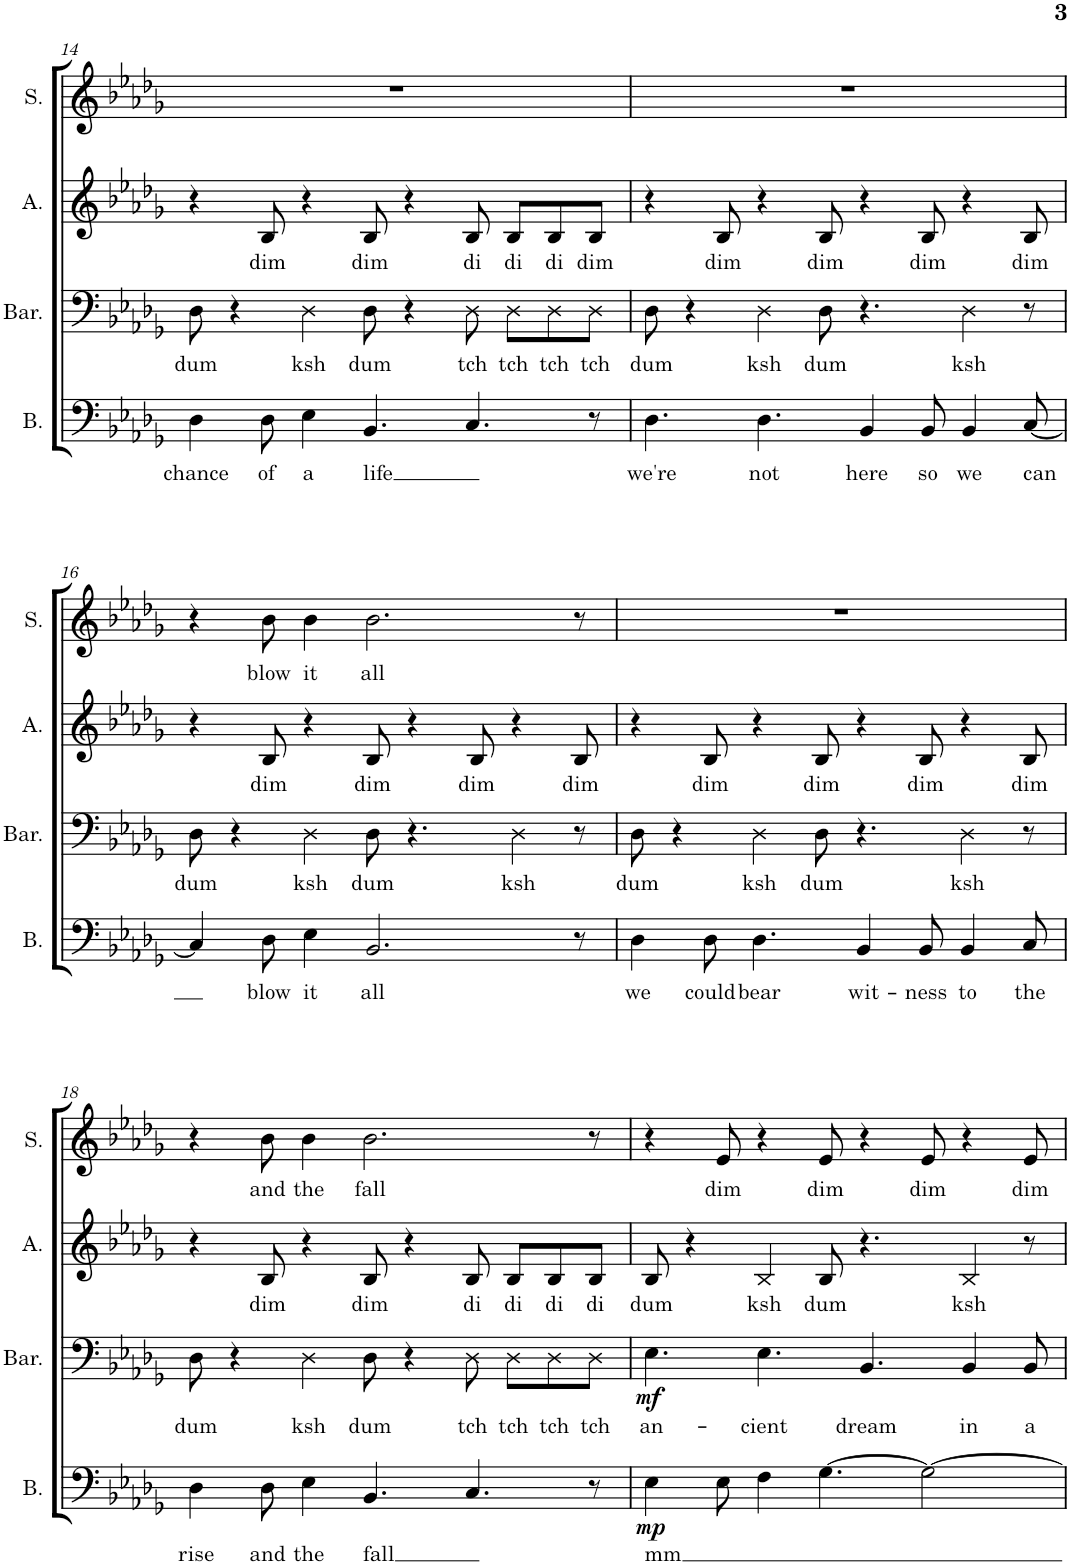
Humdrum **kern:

**kern	**text	**dynam	**kern	**text	**dynam	**kern	**text	**kern	**text
*part4	*part4	*part4	*part3	*part3	*part3	*part2	*part2	*part1	*part1
*staff4	*staff4	*staff4	*staff3	*staff3	*staff3	*staff2	*staff2	*staff1	*staff1
*I"Bass	*	*	*I"Baritone	*	*	*I"Alto	*	*I"Soprano	*
*I'B.	*	*	*I'Bar.	*	*	*I'A.	*	*I'S.	*
!!LO:PB:g=z
*clefF4	*	*	*clefF4	*	*	*clefG2	*	*clefG2	*
*k[b-e-a-d-g-]	*	*	*k[b-e-a-d-g-]	*	*	*k[b-e-a-d-g-]	*	*k[b-e-a-d-g-]	*
*M12/8	*	*	*M12/8	*	*	*M12/8	*	*M12/8	*
=14	=14	=14	=14	=14	=14	=14	=14	=14	=14
!	!LO:LY:b	!	!	!LO:LY:b	!	!	!	!	!
4D-\	chance	.	8D-\	dum	.	4r	.	1.r	.
.	.	.	4r	.	.	.	.	.	.
!	!LO:LY:b	!	!	!	!	!	!LO:LY:b	!	!
8D-\	of	.	.	.	.	8B-/	dim	.	.
!	!LO:LY:b	!	!	!LO:LY:b	!	!	!	!	!
4E-\	a	.	4D-\	ksh	.	4r	.	.	.
!	!LO:LY:b	!	!	!LO:LY:b	!	!	!LO:LY:b	!	!
4.BB-/	life	.	8D-\	dum	.	8B-/	dim	.	.
.	.	.	4r	.	.	4r	.	.	.
!	!	!	!	!LO:LY:b	!	!	!LO:LY:b	!	!
4.C/	.	.	8D-\	tch	.	8B-/	di	.	.
!	!	!	!	!LO:LY:b	!	!	!LO:LY:b	!	!
.	.	.	8D-\L	tch	.	8B-/L	di	.	.
!	!	!	!	!LO:LY:b	!	!	!LO:LY:b	!	!
.	.	.	8D-\	tch	.	8B-/	di	.	.
!	!	!	!	!LO:LY:b	!	!	!LO:LY:b	!	!
8r	.	.	8D-\J	tch	.	8B-/J	dim	.	.
=15	=15	=15	=15	=15	=15	=15	=15	=15	=15
!	!LO:LY:b	!	!	!LO:LY:b	!	!	!	!	!
4.D-\	we're	.	8D-\	dum	.	4r	.	1.r	.
.	.	.	4r	.	.	.	.	.	.
!	!	!	!	!	!	!	!LO:LY:b	!	!
.	.	.	.	.	.	8B-/	dim	.	.
!	!LO:LY:b	!	!	!LO:LY:b	!	!	!	!	!
4.D-\	not	.	4D-\	ksh	.	4r	.	.	.
!	!	!	!	!LO:LY:b	!	!	!LO:LY:b	!	!
.	.	.	8D-\	dum	.	8B-/	dim	.	.
!	!LO:LY:b	!	!	!	!	!	!	!	!
4BB-/	here	.	4.r	.	.	4r	.	.	.
!	!LO:LY:b	!	!	!	!	!	!LO:LY:b	!	!
8BB-/	so	.	.	.	.	8B-/	dim	.	.
!	!LO:LY:b	!	!	!LO:LY:b	!	!	!	!	!
4BB-/	we	.	4D-\	ksh	.	4r	.	.	.
!	!LO:LY:b	!	!	!	!	!	!LO:LY:b	!	!
[8C/	can	.	8r	.	.	8B-/	dim	.	.
!!LO:LB:g=z
=16	=16	=16	=16	=16	=16	=16	=16	=16	=16
!	!	!	!	!LO:LY:b	!	!	!	!	!
4C/]	.	.	8D-\	dum	.	4r	.	4r	.
.	.	.	4r	.	.	.	.	.	.
!	!LO:LY:b	!	!	!	!	!	!LO:LY:b	!	!LO:LY:b
8D-\	blow	.	.	.	.	8B-/	dim	8b-\	blow
!	!LO:LY:b	!	!	!LO:LY:b	!	!	!	!	!LO:LY:b
4E-\	it	.	4D-\	ksh	.	4r	.	4b-\	it
!	!LO:LY:b	!	!	!LO:LY:b	!	!	!LO:LY:b	!	!LO:LY:b
2.BB-/	all	.	8D-\	dum	.	8B-/	dim	2.b-\	all
.	.	.	4.r	.	.	4r	.	.	.
!	!	!	!	!	!	!	!LO:LY:b	!	!
.	.	.	.	.	.	8B-/	dim	.	.
!	!	!	!	!LO:LY:b	!	!	!	!	!
.	.	.	4D-\	ksh	.	4r	.	.	.
!	!	!	!	!	!	!	!LO:LY:b	!	!
8r	.	.	8r	.	.	8B-/	dim	8r	.
=17	=17	=17	=17	=17	=17	=17	=17	=17	=17
!	!LO:LY:b	!	!	!LO:LY:b	!	!	!	!	!
4D-\	we	.	8D-\	dum	.	4r	.	1.r	.
.	.	.	4r	.	.	.	.	.	.
!	!LO:LY:b	!	!	!	!	!	!LO:LY:b	!	!
8D-\	could	.	.	.	.	8B-/	dim	.	.
!	!LO:LY:b	!	!	!LO:LY:b	!	!	!	!	!
4.D-\	bear	.	4D-\	ksh	.	4r	.	.	.
!	!	!	!	!LO:LY:b	!	!	!LO:LY:b	!	!
.	.	.	8D-\	dum	.	8B-/	dim	.	.
!	!LO:LY:b	!	!	!	!	!	!	!	!
4BB-/	wit-	.	4.r	.	.	4r	.	.	.
!	!LO:LY:b	!	!	!	!	!	!LO:LY:b	!	!
8BB-/	-ness	.	.	.	.	8B-/	dim	.	.
!	!LO:LY:b	!	!	!LO:LY:b	!	!	!	!	!
4BB-/	to	.	4D-\	ksh	.	4r	.	.	.
!	!LO:LY:b	!	!	!	!	!	!LO:LY:b	!	!
8C/	the	.	8r	.	.	8B-/	dim	.	.
!!LO:LB:g=z
=18	=18	=18	=18	=18	=18	=18	=18	=18	=18
!	!LO:LY:b	!	!	!LO:LY:b	!	!	!	!	!
4D-\	rise	.	8D-\	dum	.	4r	.	4r	.
.	.	.	4r	.	.	.	.	.	.
!	!LO:LY:b	!	!	!	!	!	!LO:LY:b	!	!LO:LY:b
8D-\	and	.	.	.	.	8B-/	dim	8b-\	and
!	!LO:LY:b	!	!	!LO:LY:b	!	!	!	!	!LO:LY:b
4E-\	the	.	4D-\	ksh	.	4r	.	4b-\	the
!	!LO:LY:b	!	!	!LO:LY:b	!	!	!LO:LY:b	!	!LO:LY:b
4.BB-/	fall	.	8D-\	dum	.	8B-/	dim	2.b-\	fall
.	.	.	4r	.	.	4r	.	.	.
!	!	!	!	!LO:LY:b	!	!	!LO:LY:b	!	!
4.C/	.	.	8D-\	tch	.	8B-/	di	.	.
!	!	!	!	!LO:LY:b	!	!	!LO:LY:b	!	!
.	.	.	8D-\L	tch	.	8B-/L	di	.	.
!	!	!	!	!LO:LY:b	!	!	!LO:LY:b	!	!
.	.	.	8D-\	tch	.	8B-/	di	.	.
!	!	!	!	!LO:LY:b	!	!	!LO:LY:b	!	!
8r	.	.	8D-\J	tch	.	8B-/J	di	8r	.
=19	=19	=19	=19	=19	=19	=19	=19	=19	=19
!	!LO:LY:b	!LO:DY:b	!	!LO:LY:b	!LO:DY:b	!	!LO:LY:b	!	!
4E-\	mm	mp	4.E-\	an-	mf	8B-/	dum	4r	.
.	.	.	.	.	.	4r	.	.	.
!	!	!	!	!	!	!	!	!	!LO:LY:b
8E-\	.	.	.	.	.	.	.	8e-/	dim
!	!	!	!	!LO:LY:b	!	!	!LO:LY:b	!	!
4F\	.	.	4.E-\	-cient	.	4B-/	ksh	4r	.
!	!	!	!	!	!	!	!LO:LY:b	!	!LO:LY:b
[4.G-\	.	.	.	.	.	8B-/	dum	8e-/	dim
!	!	!	!	!LO:LY:b	!	!	!	!	!
.	.	.	4.BB-/	dream	.	4.r	.	4r	.
!	!	!	!	!	!	!	!	!	!LO:LY:b
2G-\_	.	.	.	.	.	.	.	8e-/	dim
!	!	!	!	!LO:LY:b	!	!	!LO:LY:b	!	!
.	.	.	4BB-/	in	.	4B-/	ksh	4r	.
!	!	!	!	!LO:LY:b	!	!	!	!	!LO:LY:b
.	.	.	8BB-/	a	.	8r	.	8e-/	dim
=	=	=	=	=	=	=	=	=	=
*-	*-	*-	*-	*-	*-	*-	*-	*-	*-
